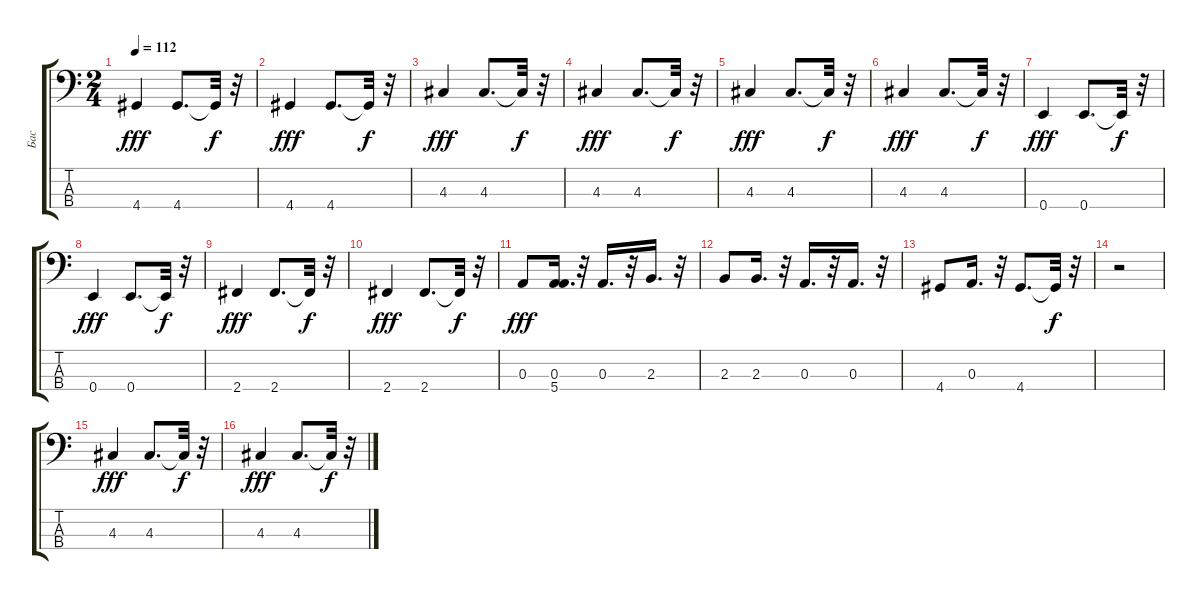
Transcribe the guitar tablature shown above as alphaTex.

\track ("Бас" "Бас") {instrument electricbassfinger}
\staff {score tabs}
\tuning (G2 D2 A1 E1) {hide}
\ts (2 4)
\tempo 112
\clef f4
\ks c
4.4.4{dy fff} 4.4.8{d} 4.4{t}.32{dy f} r.32 |
4.4.4{dy fff} 4.4.8{d} 4.4{t}.32{dy f} r.32 |
4.3.4{dy fff} 4.3.8{d} 4.3{t}.32{dy f} r.32 |
4.3.4{dy fff} 4.3.8{d} 4.3{t}.32{dy f} r.32 |
4.3.4{dy fff} 4.3.8{d} 4.3{t}.32{dy f} r.32 |
4.3.4{dy fff} 4.3.8{d} 4.3{t}.32{dy f} r.32 |
0.4.4{dy fff} 0.4.8{d} 0.4{t}.32{dy f} r.32 |
0.4.4{dy fff} 0.4.8{d} 0.4{t}.32{dy f} r.32 |
2.4.4{dy fff} 2.4.8{d} 2.4{t}.32{dy f} r.32 |
2.4.4{dy fff} 2.4.8{d} 2.4{t}.32{dy f} r.32 |
0.3.8{dy fff} (0.3 5.4).16{d} r.32 0.3.16{d} r.32 2.3.16{d} r.32 |
2.3.8 2.3.16{d} r.32 0.3.16{d} r.32 0.3.16{d} r.32 |
4.4.8 0.3.16{d} r.32 4.4.8{d} 4.4{t}.32{dy f} r.32 |
r.2 |
4.3.4{dy fff} 4.3.8{d} 4.3{t}.32{dy f} r.32 |
4.3.4{dy fff} 4.3.8{d} 4.3{t}.32{dy f} r.32
